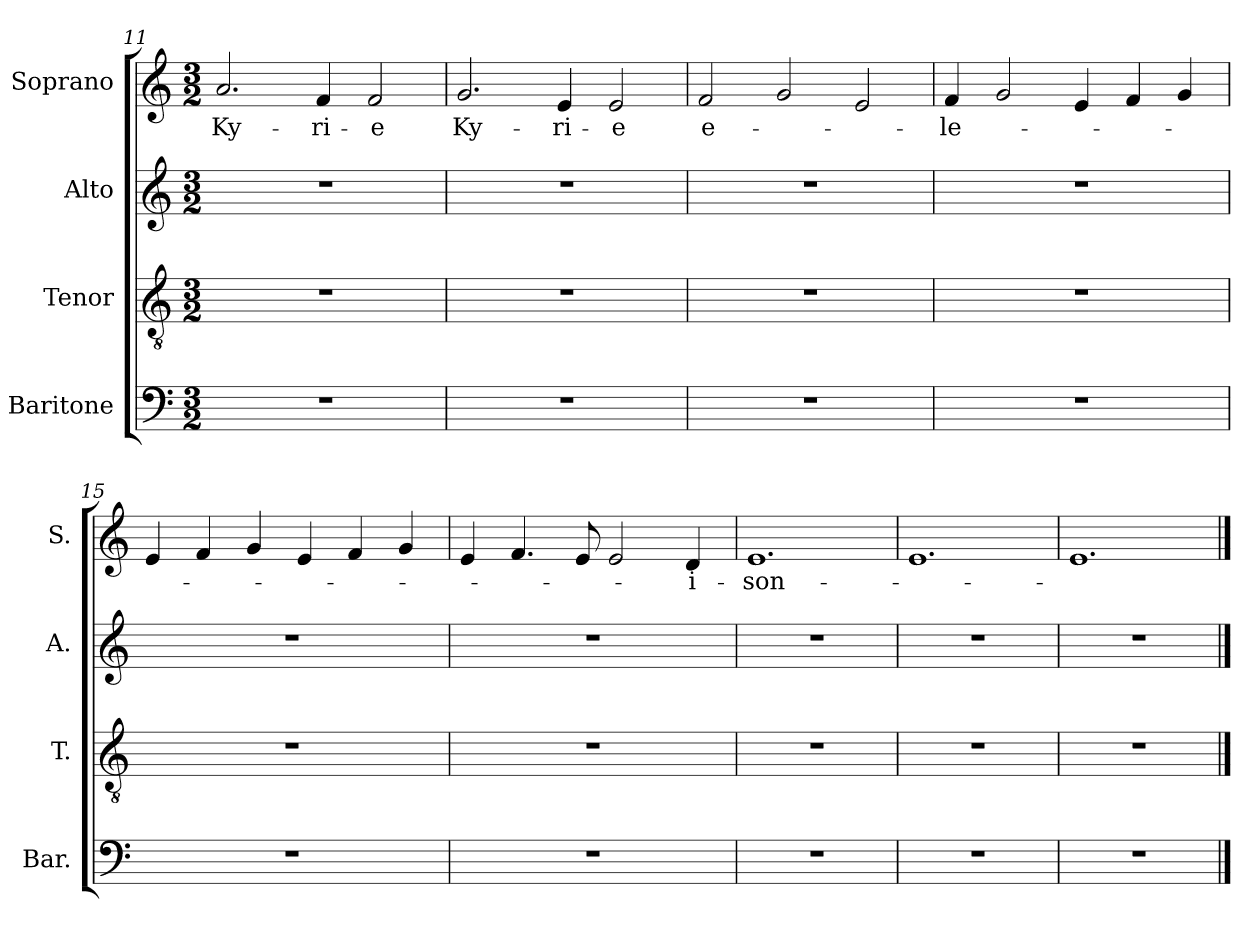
**kern	**kern	**kern	**kern	**text
*part4	*part3	*part2	*part1	*part1
*staff4	*staff3	*staff2	*staff1	*staff1
*I"Baritone	*I"Tenor	*I"Alto	*I"Soprano	*
*I'Bar.	*I'T.	*I'A.	*I'S.	*
*clefF4	*clefGv2	*clefG2	*clefG2	*
*k[]	*k[]	*k[]	*k[]	*
*M3/2	*M3/2	*M3/2	*M3/2	*
=11	=11	=11	=11	=11
!	!	!	!	!LO:LY:b
1.r	1.r	1.r	2.a/	Ky-
!	!	!	!	!LO:LY:b
.	.	.	4f/	-ri-
!	!	!	!	!LO:LY:b
.	.	.	2f/	-e
=12	=12	=12	=12	=12
!	!	!	!	!LO:LY:b
1.r	1.r	1.r	2.g/	Ky-
!	!	!	!	!LO:LY:b
.	.	.	4e/	-ri-
!	!	!	!	!LO:LY:b
.	.	.	2e/	-e
=13	=13	=13	=13	=13
!	!	!	!	!LO:LY:b
1.r	1.r	1.r	2f/	e-
.	.	.	2g/	.
.	.	.	2e/	.
=14	=14	=14	=14	=14
!	!	!	!	!LO:LY:b
1.r	1.r	1.r	4f/	-le-
.	.	.	2g/	.
.	.	.	4e/	.
.	.	.	4f/	.
.	.	.	4g/	.
=15	=15	=15	=15	=15
1.r	1.r	1.r	4e/	.
.	.	.	4f/	.
.	.	.	4g/	.
.	.	.	4e/	.
.	.	.	4f/	.
.	.	.	4g/	.
=16	=16	=16	=16	=16
1.r	1.r	1.r	4e/	.
.	.	.	4.f/	.
.	.	.	8e/	.
.	.	.	2e/	.
!	!	!	!	!LO:LY:b
.	.	.	4d/	-i-
=17	=17	=17	=17	=17
!	!	!	!	!LO:LY:b
1.r	1.r	1.r	1.e	-son-
!!LO:LB:g=z
=18	=18	=18	=18	=18
1.r	1.r	1.r	1.e	.
=19	=19	=19	=19	=19
1.r	1.r	1.r	1.e	.
==	==	==	==	==
*-	*-	*-	*-	*-
